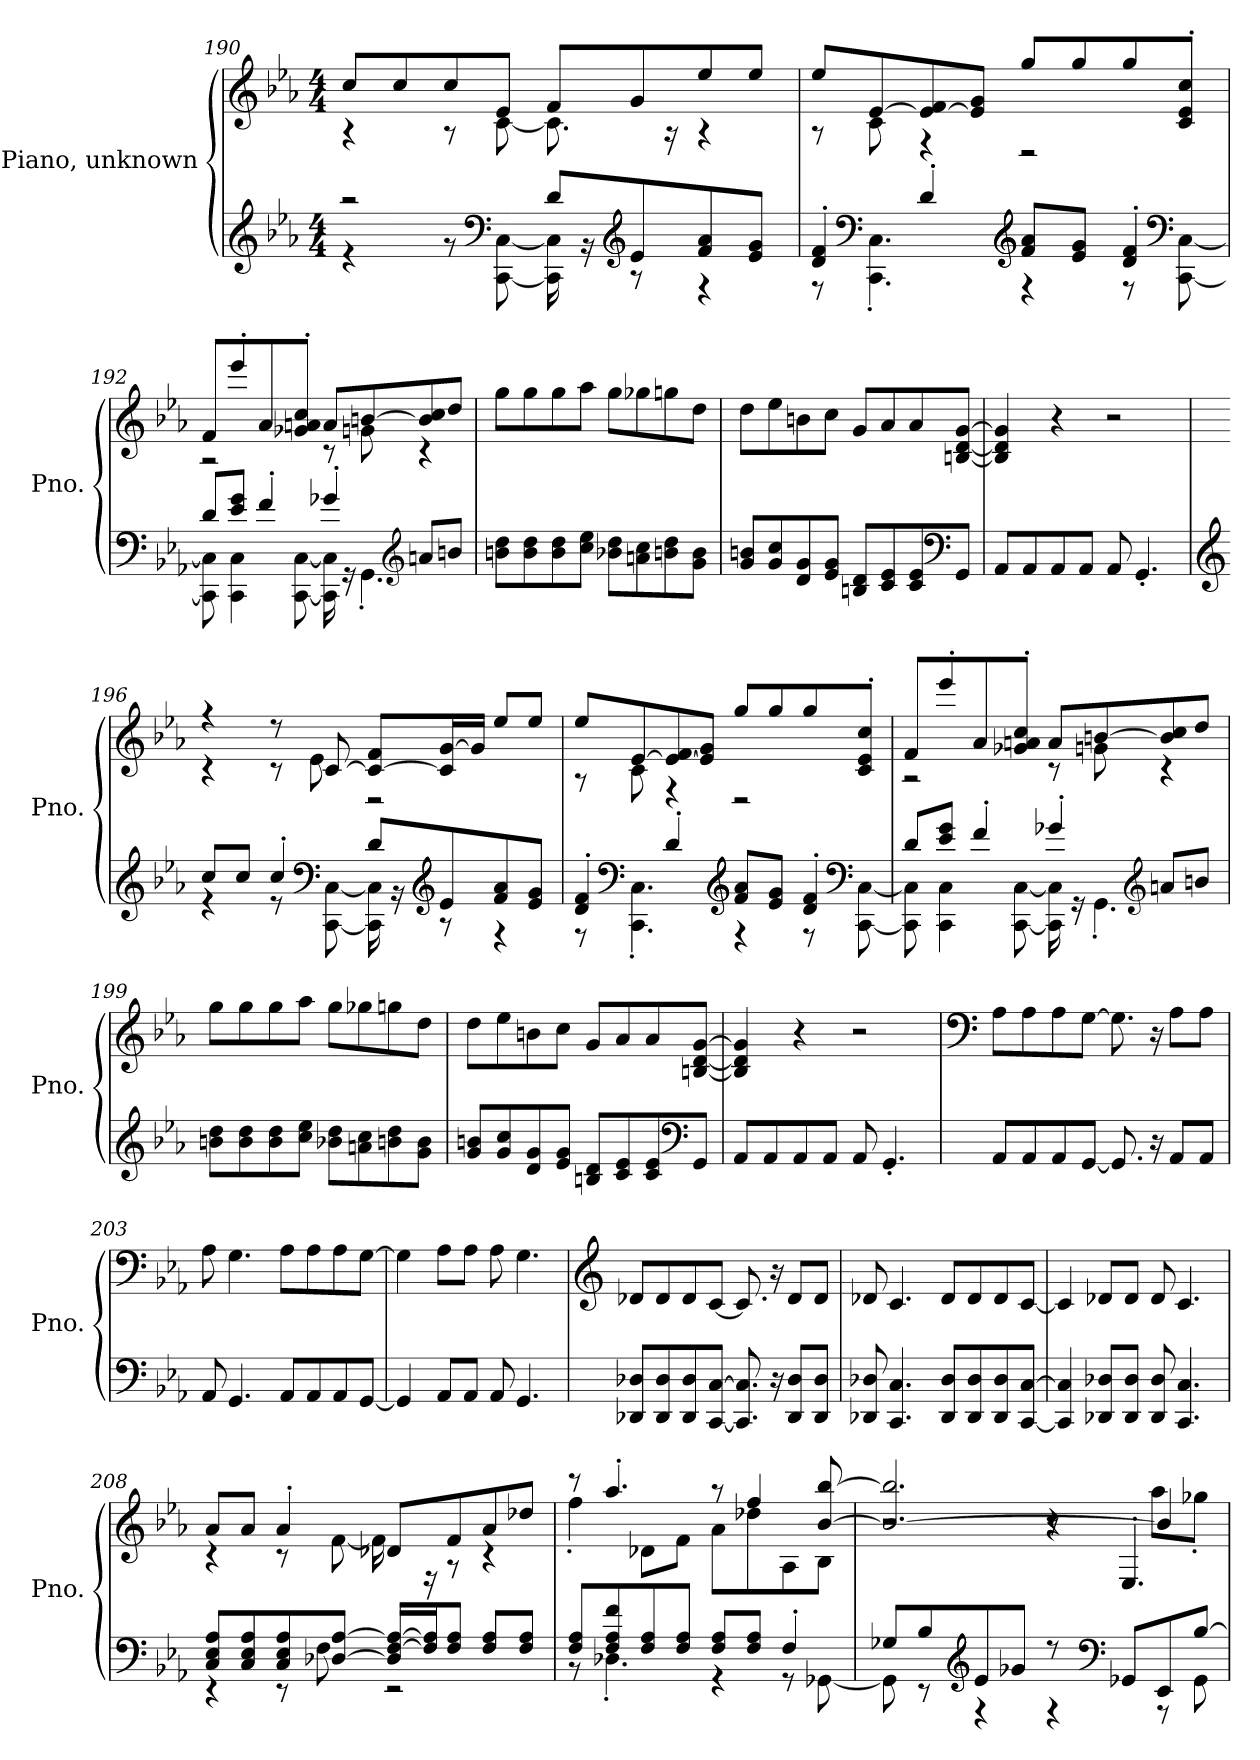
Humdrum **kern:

**kern	**kern
*part1	*part1
*staff2	*staff1
*I"Piano, unknown	*
*I'Pno.	*
*clefG2	*clefG2
*k[b-e-a-]	*k[b-e-a-]
*M4/4	*M4/4
=190	=190
*^	*^
2r	4r	8cc/L	4r
.	.	8cc/	.
.	8r	8cc/	8r
*clefF4	*	*	*
.	[8CC\ [8C\	8e-/J	[8c\
8d/L	16CC\] 16C\]	8f/L	8.c\]
.	16r	.	.
*clefG2	*	*	*
8e-/	8r	8g/	.
.	.	.	16r
8f/ 8a-/	4r	8ee-/	4r
8e-/ 8g/J	.	8ee-/J	.
=191	=191	=191	=191
4d/' 4f/'	8r	8ee-/L	8r
*clefF4	*	*	*
.	4.CC\' 4.C\'	[8e-/	8c\
4d'/	.	8e-/_ 8f/	4r
.	.	8e-/] 8g/J	.
*clefG2	*	*	*
8f/ 8a-/L	4r	8gg/L	2r
8e-/ 8g/J	.	8gg/	.
4d/' 4f/'	8r	8gg/	.
*clefF4	*	*	*
.	[8CC\ [8C\	8c/' 8e-/' 8cc/'J	.
!!LO:PB:g=z	!!
=192	=192	=192	=192
8d/L	8CC\] 8C\]	8f/L	2r
8e-/ 8g/J	4CC\ 4C\	8eee-'/	.
4f'/	.	8a-/	.
.	[8CC\ [8C\	8g-X/' 8an/' 8cc/'J	.
4g-X'/	16CC\] 16C\]	8a/L	8r
.	16r	.	.
.	4.GG'\	[8bn/	8gn\
*clefG2	*	*	*
8an/L	.	8b/] 8cc/	4r
8bn/J	.	8dd/J	.
*v	*v	*	*
*	*v	*v
=193	=193
8bn\ 8dd\L	8gg\L
8b\ 8dd\	8gg\
8b\ 8dd\	8gg\
8cc\ 8ee-\J	8aa-\J
8b-X\ 8dd\L	8gg\L
8an\ 8cc\	8gg-X\
8bn\ 8dd\	8ggn\
8g\ 8b\J	8dd\J
=194	=194
8g/ 8bn/L	8dd\L
8g/ 8cc/	8ee-\
8d/ 8g/	8bn\
8e-/ 8g/J	8cc\J
8Bn/ 8d/L	8g/L
8c/ 8e-/	8a-/
8c/ 8e-/	8a-/
*clefF4	*
8GG/J	[8Bn/ [8d/ [8g/J
!!LO:LB:g=z
=195	=195
8AA-/L	4B/] 4d/] 4g/]
8AA-/	.
8AA-/	4r
8AA-/J	.
8AA-/	2r
4.GG'/	.
=196	=196
*clefG2	*
*^	*^
8cc/L	4r	4r	4r
8cc/J	.	.	.
4cc'/	8r	8r	8r
*clefF4	*	*	*
.	[8CC\ [8C\	[8c/	8e-\
8d/L	16CC\] 16C\]	8c/_ 8f/L	2r
.	16r	.	.
*clefG2	*	*	*
8e-/	8r	16c/] [16g/L	.
.	.	16g/JJ]	.
8f/ 8a-/	4r	8ee-/L	.
8e-/ 8g/J	.	8ee-/J	.
=197	=197	=197	=197
4d/' 4f/'	8r	8ee-/L	8r
*clefF4	*	*	*
.	4.CC\' 4.C\'	[8e-/	8c\
4d'/	.	8e-/_ 8f/	4r
.	.	8e-/] 8g/J	.
*clefG2	*	*	*
8f/ 8a-/L	4r	8gg/L	2r
8e-/ 8g/J	.	8gg/	.
4d/' 4f/'	8r	8gg/	.
*clefF4	*	*	*
.	[8CC\ [8C\	8c/' 8e-/' 8cc/'J	.
!!LO:LB:g=z	!!
=198	=198	=198	=198
8d/L	8CC\] 8C\]	8f/L	2r
8e-/ 8g/J	4CC\ 4C\	8eee-'/	.
4f'/	.	8a-/	.
.	[8CC\ [8C\	8g-X/' 8an/' 8cc/'J	.
4g-X'/	16CC\] 16C\]	8a/L	8r
.	16r	.	.
.	4.GG'\	[8bn/	8gn\
*clefG2	*	*	*
8an/L	.	8b/] 8cc/	4r
8bn/J	.	8dd/J	.
*v	*v	*	*
*	*v	*v
=199	=199
8bn\ 8dd\L	8gg\L
8b\ 8dd\	8gg\
8b\ 8dd\	8gg\
8cc\ 8ee-\J	8aa-\J
8b-X\ 8dd\L	8gg\L
8an\ 8cc\	8gg-X\
8bn\ 8dd\	8ggn\
8g\ 8b\J	8dd\J
=200	=200
8g/ 8bn/L	8dd\L
8g/ 8cc/	8ee-\
8d/ 8g/	8bn\
8e-/ 8g/J	8cc\J
8Bn/ 8d/L	8g/L
8c/ 8e-/	8a-/
8c/ 8e-/	8a-/
*clefF4	*
8GG/J	[8Bn/ [8d/ [8g/J
!!LO:LB:g=z
=201	=201
8AA-/L	4B/] 4d/] 4g/]
8AA-/	.
8AA-/	4r
8AA-/J	.
8AA-/	2r
4.GG'/	.
=202	=202
*	*clefF4
8AA-/L	8A-\L
8AA-/	8A-\
8AA-/	8A-\
[8GG/J	[8G\J
8.GG/]	8.G\]
16r	16r
8AA-/L	8A-\L
8AA-/J	8A-\J
=203	=203
8AA-/	8A-\
4.GG/	4.G\
8AA-/L	8A-\L
8AA-/	8A-\
8AA-/	8A-\
[8GG/J	[8G\J
=204	=204
4GG/]	4G\]
8AA-/L	8A-\L
8AA-/J	8A-\J
8AA-/	8A-\
4.GG/	4.G\
!!LO:LB:g=z
=205	=205
*	*clefG2
8DD-X/ 8D-X/L	8d-X/L
8DD-/ 8D-/	8d-/
8DD-/ 8D-/	8d-/
[8CC/ [8C/J	[8c/J
8.CC/] 8.C/]	8.c/]
16r	16r
8DD-/ 8D-/L	8d-/L
8DD-/ 8D-/J	8d-/J
=206	=206
8DD-X/ 8D-X/	8d-X/
4.CC/ 4.C/	4.c/
8DD-/ 8D-/L	8d-/L
8DD-/ 8D-/	8d-/
8DD-/ 8D-/	8d-/
[8CC/ [8C/J	[8c/J
=207	=207
4CC/] 4C/]	4c/]
8DD-X/ 8D-X/L	8d-X/L
8DD-/ 8D-/J	8d-/J
8DD-/ 8D-/	8d-/
4.CC/ 4.C/	4.c/
=208	=208
*^	*^
8C/ 8E-/ 8A-/L	4r	8a-/L	4r
8C/ 8E-/ 8A-/	.	8a-/J	.
8C/ 8E-/ 8A-/	8r	4a-'/	8r
[8D-X/ [8A-/J	8F\	.	[8f\
16D-/] [16F/ 16A-/_LL	2r	8d-X/L	16f\]
16F/] 16A-/]J	.	.	16r
8F/ 8A-/J	.	8f/	8r
8F/ 8A-/L	.	8a-/	4r
8F/ 8A-/J	.	8dd-X/J	.
!!LO:LB:g=z	!!
=209	=209	=209	=209
8F/ 8A-/L	8r	8r	4ff'\
8F/ 8A-/ 8f/	4.D-X'\	4.aa-'/	.
8F/ 8A-/	.	.	8d-X\L
8F/ 8A-/J	.	.	8f\J
8F/ 8A-/L	4r	8r	8a-\L
8F/ 8A-/J	.	4ff/	8dd-X\
4F'/	8r	.	8A-\
.	[8GG-X\	[8b-/ [8bb-/	8B-\J
=210	=210	=210	=210
*	*	*	*^
8G-X/L	8GG-\]	2.b-/_ 2.bb-/]	2r	2r
8B-/	8r	.	.	.
*clefG2	*	*	*	*
8e-/	4r	.	.	.
8g-X/J	.	.	.	.
8r	4r	.	4r	8r
*clefF4	*	*	*	*
8GG-X/L	.	.	.	4.E-'/
8EE-/	8r	4b-/]	8aa-\L	.
[8B-/J	8GG-\	.	8gg-X'\J	.
*v	*v	*	*	*
*	*v	*v	*v
=	=
*-	*-
